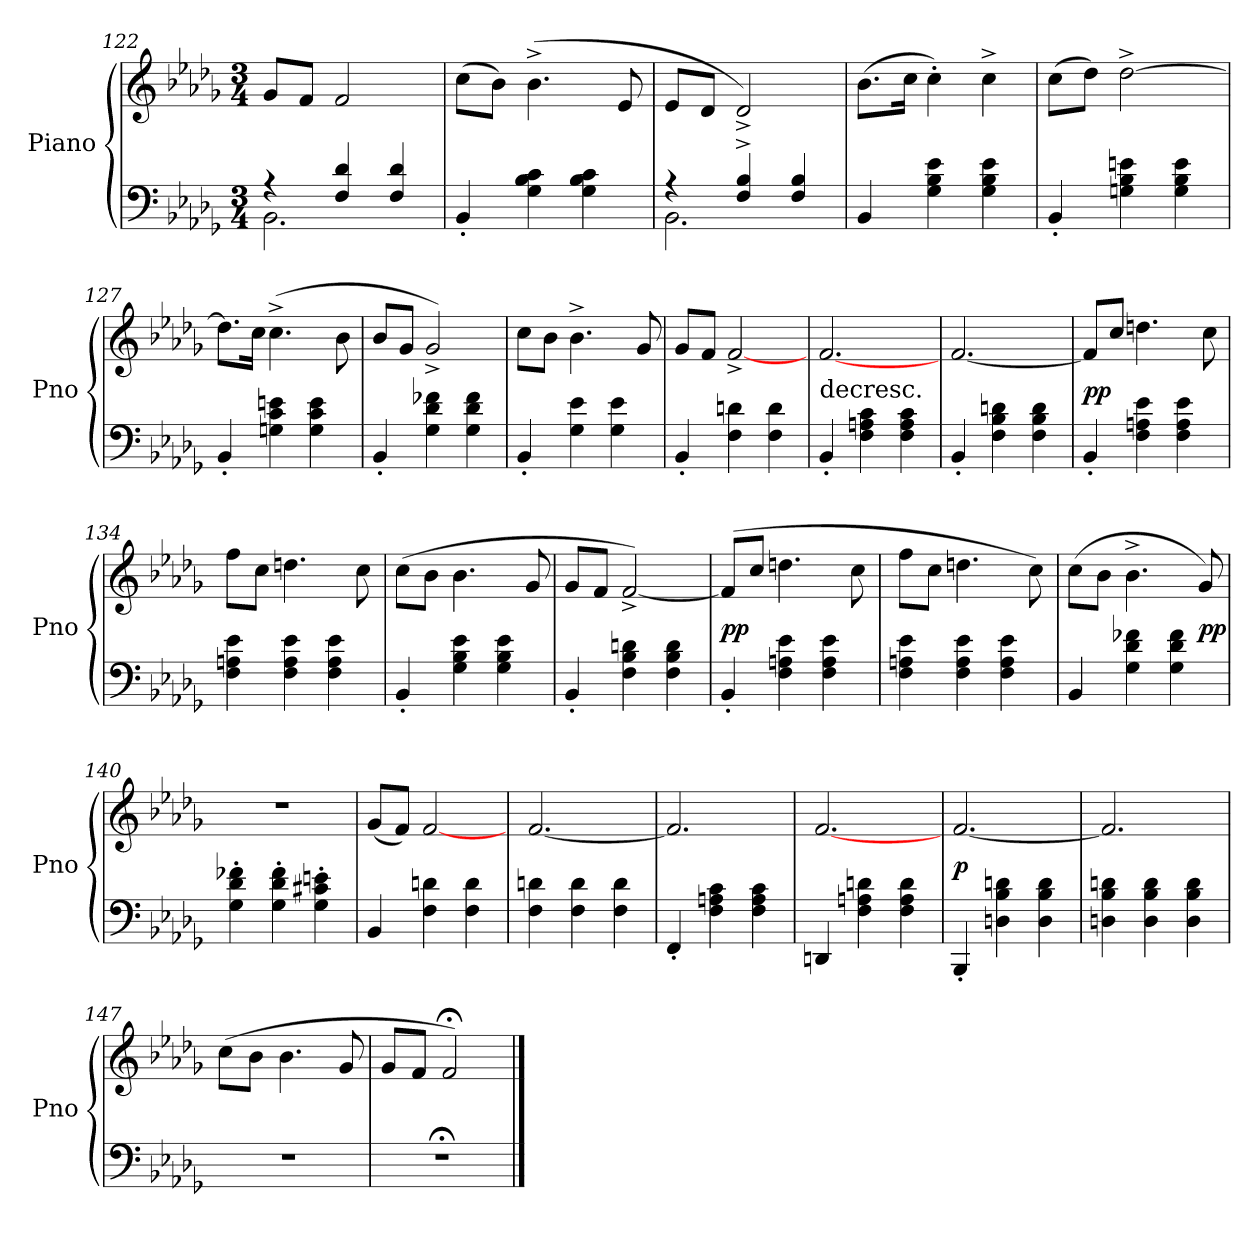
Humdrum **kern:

**kern	**kern	**dynam
*part1	*part1	*part1
*staff2	*staff1	*staff1/2
*I"Piano	*	*
*I'Pno	*	*
*clefF4	*clefG2	*
*k[b-e-a-d-g-]	*k[b-e-a-d-g-]	*
*b-:	*b-:	*
*M3/4	*M3/4	*
=122	=122	=122
*^	*	*
4r	2.BB-\	8g-/L	.
.	.	8f/J	.
4F/ 4d-/	.	2f/	.
4F/ 4d-/	.	.	.
*v	*v	*	*
=123	=123	=123
4BB-'/	(8cc\L	.
.	8b-\J)	.
4G-\ 4B-\ 4c\	(4.b-^\	.
4G-\ 4B-\ 4c\	.	.
.	8e-/	.
=124	=124	=124
*^	*	*
4r	2.BB-\	8e-/L	.
.	.	8d-/J	.
4F^/ 4B-^/	.	2d-^/)	.
4F/ 4B-/	.	.	.
*v	*v	*	*
=125	=125	=125
4BB-/	(8.b-\L	.
.	16cc\Jk	.
4G-\ 4B-\ 4e-\	4cc'\)	.
4G-\ 4B-\ 4e-\	4cc^\	.
=126	=126	=126
4BB-'/	(8cc\L	.
.	8dd-\J)	.
4Gn\ 4B-\ 4en\	[2dd-^\	.
4G\ 4B-\ 4e\	.	.
=127	=127	=127
4BB-'/	8.dd-\L]	.
.	16cc\Jk	.
4Gn\ 4c\ 4en\	(4.cc^\	.
4G\ 4c\ 4e\	.	.
.	8b-\	.
=128	=128	=128
4BB-'/	8b-/L	.
.	8g-/J	.
4G-\ 4d-\ 4f-X\	2g-^/)	.
4G-\ 4d-\ 4f-\	.	.
=129	=129	=129
4BB-'/	8cc\L	.
.	8b-\J	.
4G-\ 4e-\	4.b-^\	.
4G-\ 4e-\	.	.
.	8g-/	.
=130	=130	=130
4BB-'/	8g-/L	.
.	8f/J	.
4F\ 4dn\	[2f^/	.
4F\ 4d\	.	.
=131	=131	=131
!	!LO:TX:c:t=decresc.	!
4BB-'/	[2.f/	.
4F\ 4An\ 4c\	.	.
4F\ 4A\ 4c\	.	.
=132	=132	=132
4BB-'/	[2.f/	.
4F\ 4B-\ 4dn\	.	.
4F\ 4B-\ 4d\	.	.
=133	=133	=133
4BB-'/	8f/L]	pp
.	8cc/J	.
4F\ 4An\ 4e-\	4.ddn\	.
4F\ 4A\ 4e-\	.	.
.	8cc\	.
=134	=134	=134
4F\ 4An\ 4e-\	8ff\L	.
.	8cc\J	.
4F\ 4A\ 4e-\	4.ddn\	.
4F\ 4A\ 4e-\	.	.
.	8cc\	.
=135	=135	=135
4BB-'/	(8cc\L	.
.	8b-\J	.
4G-\ 4B-\ 4e-\	4.b-\	.
4G-\ 4B-\ 4e-\	.	.
.	8g-/	.
=136	=136	=136
4BB-'/	8g-/L	.
.	8f/J	.
4F\ 4B-\ 4dn\	[2f^/)	.
4F\ 4B-\ 4d\	.	.
=137	=137	=137
4BB-'/	(8f/L]	pp
.	8cc/J	.
4F\ 4An\ 4e-\	4.ddn\	.
4F\ 4A\ 4e-\	.	.
.	8cc\	.
=138	=138	=138
4F\ 4An\ 4e-\	8ff\L	.
.	8cc\J	.
4F\ 4A\ 4e-\	4.ddn\	.
4F\ 4A\ 4e-\	.	.
.	8cc\)	.
=139	=139	=139
4BB-/	(8cc\L	.
.	8b-\J	.
4G-\ 4d-\ 4f-X\	4.b-^\	.
4G-\ 4d-\ 4f-\	.	.
.	8g-/)	pp
=140	=140	=140
4G-'\ 4d-'\ 4f-X'\	2.r	.
4G-'\ 4d-'\ 4f-'\	.	.
4G-'\ 4c#X'\ 4en'\	.	.
=141	=141	=141
4BB-/	(8g-/L	.
.	8f/J)	.
4F\ 4dn\	[2f/	.
4F\ 4d\	.	.
=142	=142	=142
4F\ 4dn\	[2.f/	.
4F\ 4d\	.	.
4F\ 4d\	.	.
=143	=143	=143
4FF'/	2.f/]	.
4F\ 4An\ 4c\	.	.
4F\ 4A\ 4c\	.	.
=144	=144	=144
4DDn/	[2.f/	.
4F\ 4An\ 4dn\	.	.
4F\ 4A\ 4d\	.	.
=145	=145	=145
4BBB-'/	[2.f/	p
4Dn\ 4B-\ 4dn\	.	.
4D\ 4B-\ 4d\	.	.
=146	=146	=146
4Dn\ 4B-\ 4dn\	2.f/]	.
4D\ 4B-\ 4d\	.	.
4D\ 4B-\ 4d\	.	.
=147	=147	=147
2.r	(8cc\L	.
.	8b-\J	.
.	4.b-\	.
.	8g-/	.
=148	=148	=148
2.r;<	8g-/L	.
.	8f/J	.
.	2f;</)	.
==	==	==
*-	*-	*-
